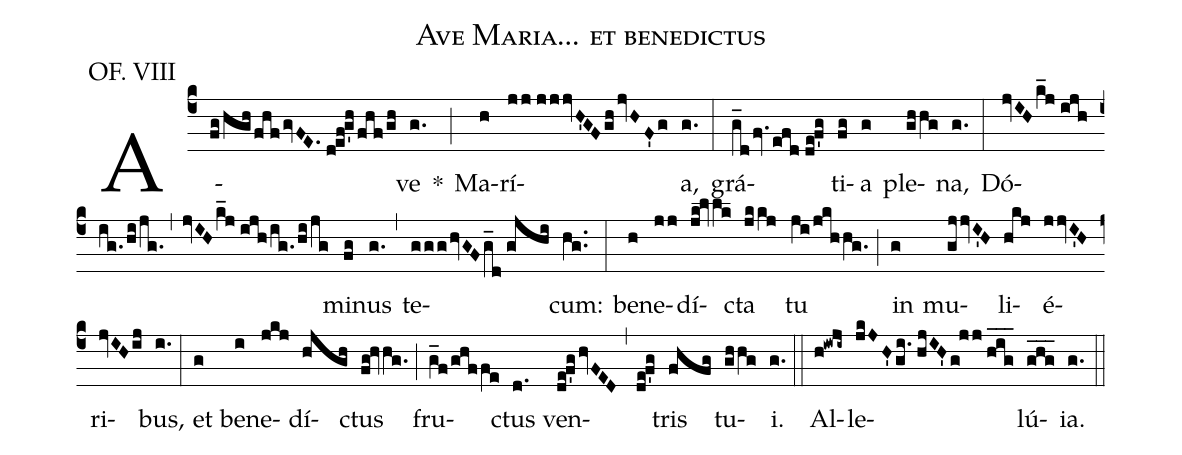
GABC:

name:Ave Maria... et benedictus;
office-part:Offertorium;
mode:8;
annotation:OF. VIII;
%%
(c4) A{}(fg/hgh/fhfgvFE.//d!ef!g'h/fhf/gh)ve(g.) *(;)
  Ma(h)rí(jj///jjjvH'GFghjvHF'g)a,(g.) (:)
grá(g_dfv.efd//de!f'g)ti(fg)a(g) ple(ghhg)na,(g.) (:)
  Dó(jvIHk_j//ijh/ig./hi/jg.)(,)(jvIHk_j//ijh/ig./hi/jg)mi(fg)nus(g.) (,)
  te(ggghvGFg_d//gjhi)cum:(hg..) (:)
be(h)ne(jj)dí(jk!lvlk)cta(jk/kj) tu(ji/jkh/hg.) (;)
  in(g) mu(gjjvI'H)li(hkj)é(jjvI'H)ri(jvIHij)bus,(i.) (:)
et(g) be(i)ne(jkj)dí(hjgh)ctus(fg!hvhg.) (;)
  fru(g_f/ghf/fe)ctus(d.) ven(de!f'ghvFED)(,)(de!f'g)tris(fhfg) tu(ghhg)i.(g.) (::)
Al(h!iwji~)le(jkJH'gi.//hjIH'g!jj//h_i_g_)lú(g_h_g_)ia.(g.) (::)
